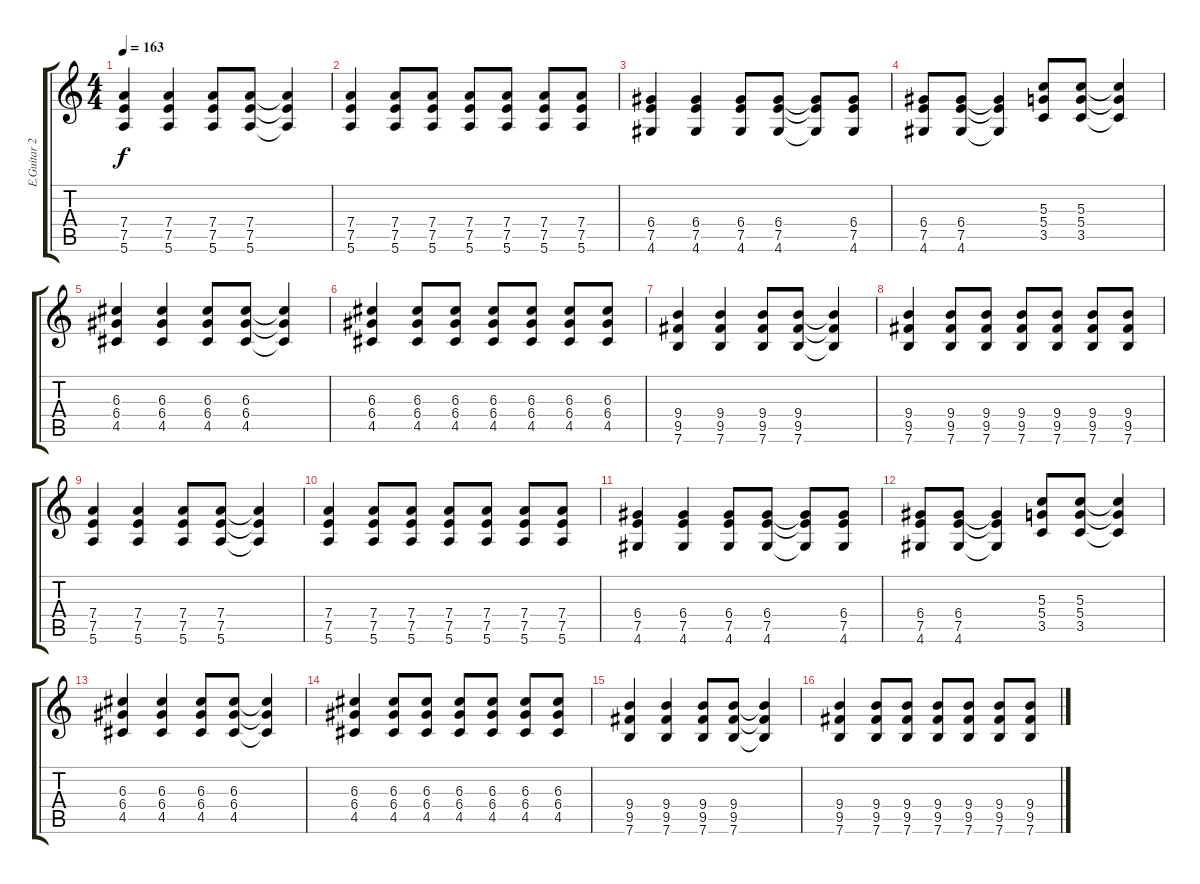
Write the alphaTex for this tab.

\track ("E.Guitar 2" "E.Guitar 2") {instrument distortionguitar}
\staff {score tabs}
\tuning (E4 B3 G3 D3 A2 E2) {hide}
\ts (4 4)
\tempo 163
\clef g2
\ks c
(7.4 7.5 5.6).4{dy f} (7.4 7.5 5.6).4 (7.4 7.5 5.6).8 (7.4 7.5 5.6).8 (7.4{t} 7.5{t} 5.6{t}).4 |
(7.4 7.5 5.6).4 (7.4 7.5 5.6).8 (7.4 7.5 5.6).8 (7.4 7.5 5.6).8 (7.4 7.5 5.6).8 (7.4 7.5 5.6).8 (7.4 7.5 5.6).8 |
(6.4 7.5 4.6).4 (6.4 7.5 4.6).4 (6.4 7.5 4.6).8 (6.4 7.5 4.6).8 (6.4{t} 7.5{t} 4.6{t}).8 (6.4 7.5 4.6).8 |
(6.4 7.5 4.6).8 (6.4 7.5 4.6).8 (6.4{t} 7.5{t} 4.6{t}).4 (5.3 5.4 3.5).8 (5.3 5.4 3.5).8 (5.3{t} 5.4{t} 3.5{t}).4 |
(6.3 6.4 4.5).4 (6.3 6.4 4.5).4 (6.3 6.4 4.5).8 (6.3 6.4 4.5).8 (6.3{t} 6.4{t} 4.5{t}).4 |
(6.3 6.4 4.5).4 (6.3 6.4 4.5).8 (6.3 6.4 4.5).8 (6.3 6.4 4.5).8 (6.3 6.4 4.5).8 (6.3 6.4 4.5).8 (6.3 6.4 4.5).8 |
(9.4 9.5 7.6).4{volume 8} (9.4 9.5 7.6).4 (9.4 9.5 7.6).8 (9.4 9.5 7.6).8 (9.4{t} 9.5{t} 7.6{t}).4 |
(9.4 9.5 7.6).4 (9.4 9.5 7.6).8 (9.4 9.5 7.6).8 (9.4 9.5 7.6).8 (9.4 9.5 7.6).8 (9.4 9.5 7.6).8 (9.4 9.5 7.6).8 |
(7.4 7.5 5.6).4 (7.4 7.5 5.6).4 (7.4 7.5 5.6).8 (7.4 7.5 5.6).8 (7.4{t} 7.5{t} 5.6{t}).4 |
(7.4 7.5 5.6).4 (7.4 7.5 5.6).8 (7.4 7.5 5.6).8 (7.4 7.5 5.6).8 (7.4 7.5 5.6).8 (7.4 7.5 5.6).8 (7.4 7.5 5.6).8 |
(6.4 7.5 4.6).4{volume 5} (6.4 7.5 4.6).4 (6.4 7.5 4.6).8 (6.4 7.5 4.6).8 (6.4{t} 7.5{t} 4.6{t}).8 (6.4 7.5 4.6).8 |
(6.4 7.5 4.6).8 (6.4 7.5 4.6).8 (6.4{t} 7.5{t} 4.6{t}).4 (5.3 5.4 3.5).8 (5.3 5.4 3.5).8 (5.3{t} 5.4{t} 3.5{t}).4 |
(6.3 6.4 4.5).4 (6.3 6.4 4.5).4 (6.3 6.4 4.5).8 (6.3 6.4 4.5).8 (6.3{t} 6.4{t} 4.5{t}).4 |
(6.3 6.4 4.5).4 (6.3 6.4 4.5).8 (6.3 6.4 4.5).8 (6.3 6.4 4.5).8 (6.3 6.4 4.5).8 (6.3 6.4 4.5).8 (6.3 6.4 4.5).8 |
(9.4 9.5 7.6).4{volume 0} (9.4 9.5 7.6).4 (9.4 9.5 7.6).8 (9.4 9.5 7.6).8 (9.4{t} 9.5{t} 7.6{t}).4 |
(9.4 9.5 7.6).4 (9.4 9.5 7.6).8 (9.4 9.5 7.6).8 (9.4 9.5 7.6).8 (9.4 9.5 7.6).8 (9.4 9.5 7.6).8 (9.4 9.5 7.6).8
